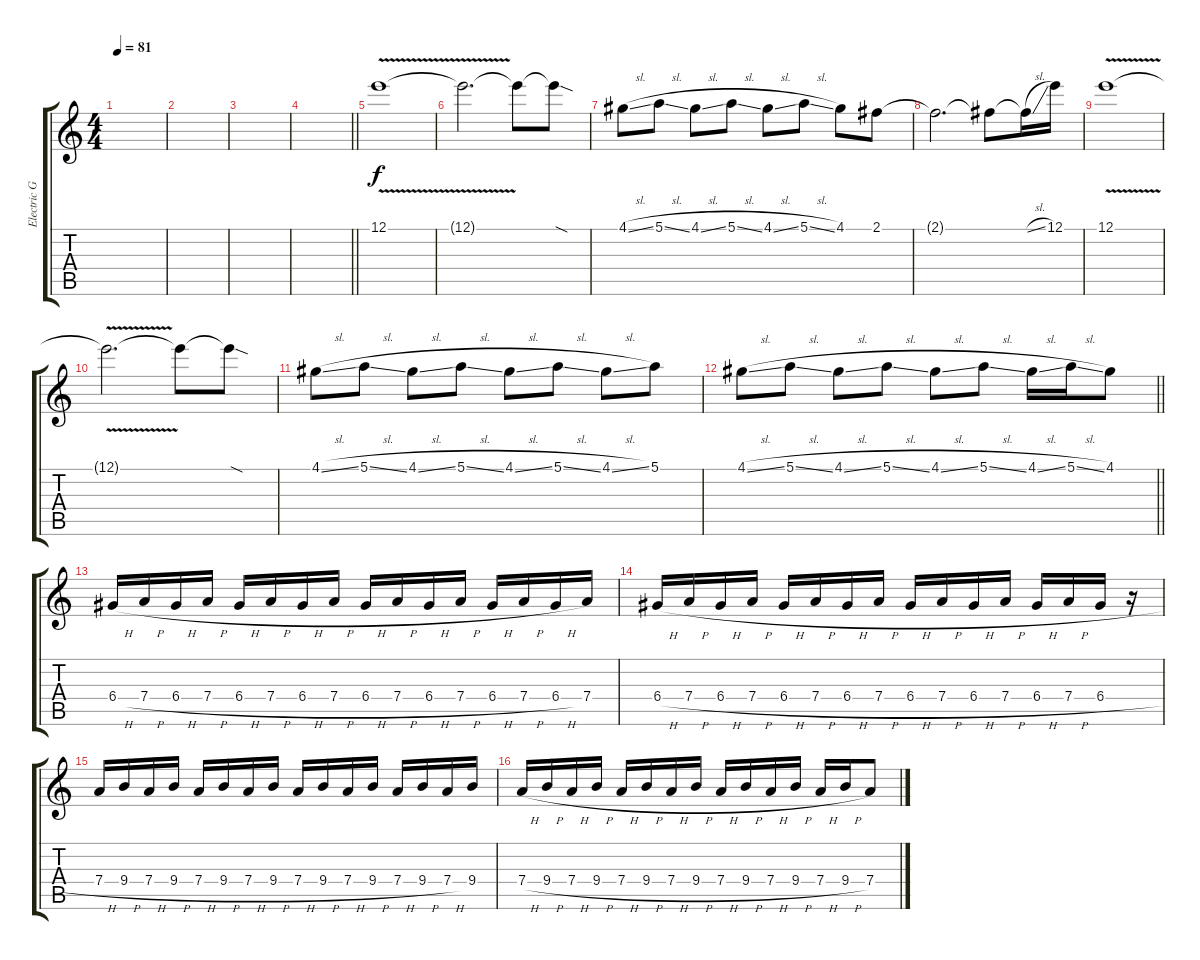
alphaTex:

\track ("Electric Guitar" "Electric G") {instrument overdrivenguitar}
\staff {score tabs}
\tuning (E4 B3 G3 D3 A2 E2) {hide}
\ts (4 4)
\tempo 81
\clef g2
\ks c
|
|
|
\barLineRight lightlight
|
12.1{v}.1 |
12.1{t}.2{d} 12.1{t}.8 12.1{sod t}.8 |
4.1{sl}.8 5.1{sl}.8 4.1{sl}.8 5.1{sl}.8 4.1{sl}.8 5.1{sl}.8 4.1.8 2.1.8 |
2.1{t}.2{d} 2.1{t}.8 2.1{sl t}.16 12.1.16 |
12.1{v}.1 |
12.1{t}.2{d} 12.1{t}.8 12.1{sod t}.8 |
4.1{sl}.8 5.1{sl}.8 4.1{sl}.8 5.1{sl}.8 4.1{sl}.8 5.1{sl}.8 4.1{sl}.8 5.1.8 |
\barLineRight lightlight
4.1{sl}.8 5.1{sl}.8 4.1{sl}.8 5.1{sl}.8 4.1{sl}.8 5.1{sl}.8 4.1{sl}.16 5.1{sl}.16 4.1.8 |
6.4{h}.16{instrument overdrivenguitar} 7.4{h}.16 6.4{h}.16 7.4{h}.16 6.4{h}.16 7.4{h}.16 6.4{h}.16 7.4{h}.16 6.4{h}.16 7.4{h}.16 6.4{h}.16 7.4{h}.16 6.4{h}.16 7.4{h}.16 6.4{h}.16 7.4.16 |
6.4{h}.16 7.4{h}.16 6.4{h}.16 7.4{h}.16 6.4{h}.16 7.4{h}.16 6.4{h}.16 7.4{h}.16 6.4{h}.16 7.4{h}.16 6.4{h}.16 7.4{h}.16 6.4{h}.16 7.4{h}.16 6.4{h}.16 r.16 |
7.4{h}.16 9.4{h}.16 7.4{h}.16 9.4{h}.16 7.4{h}.16 9.4{h}.16 7.4{h}.16 9.4{h}.16 7.4{h}.16 9.4{h}.16 7.4{h}.16 9.4{h}.16 7.4{h}.16 9.4{h}.16 7.4{h}.16 9.4.16 |
7.4{h}.16 9.4{h}.16 7.4{h}.16 9.4{h}.16 7.4{h}.16 9.4{h}.16 7.4{h}.16 9.4{h}.16 7.4{h}.16 9.4{h}.16 7.4{h}.16 9.4{h}.16 7.4{h}.16 9.4{h}.16 7.4.8
